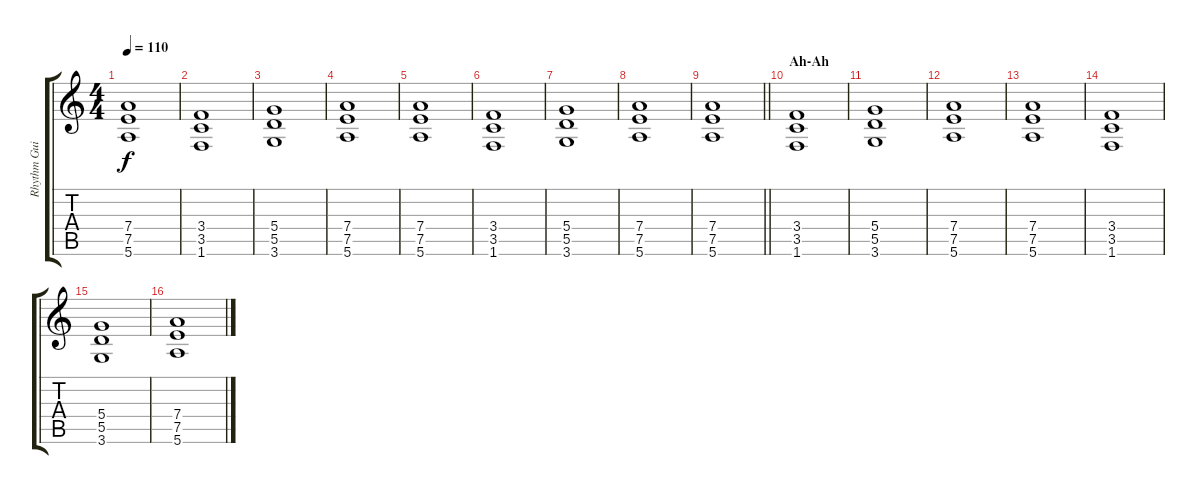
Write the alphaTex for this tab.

\track ("Rhythm Guitar" "Rhythm Gui") {instrument overdrivenguitar}
\staff {score tabs}
\tuning (E4 B3 G3 D3 A2 E2) {hide}
\ts (4 4)
\tempo 110
\clef g2
\ks c
(7.4 7.5 5.6).1{dy f} |
(3.4 3.5 1.6).1 |
(5.4 5.5 3.6).1 |
(7.4 7.5 5.6).1 |
(7.4 7.5 5.6).1 |
(3.4 3.5 1.6).1 |
(5.4 5.5 3.6).1 |
(7.4 7.5 5.6).1 |
\barLineRight lightlight
(7.4 7.5 5.6).1 |
\section ("" "Ah-Ah")
(3.4 3.5 1.6).1 |
(5.4 5.5 3.6).1 |
(7.4 7.5 5.6).1 |
(7.4 7.5 5.6).1 |
(3.4 3.5 1.6).1 |
(5.4 5.5 3.6).1 |
(7.4 7.5 5.6).1
